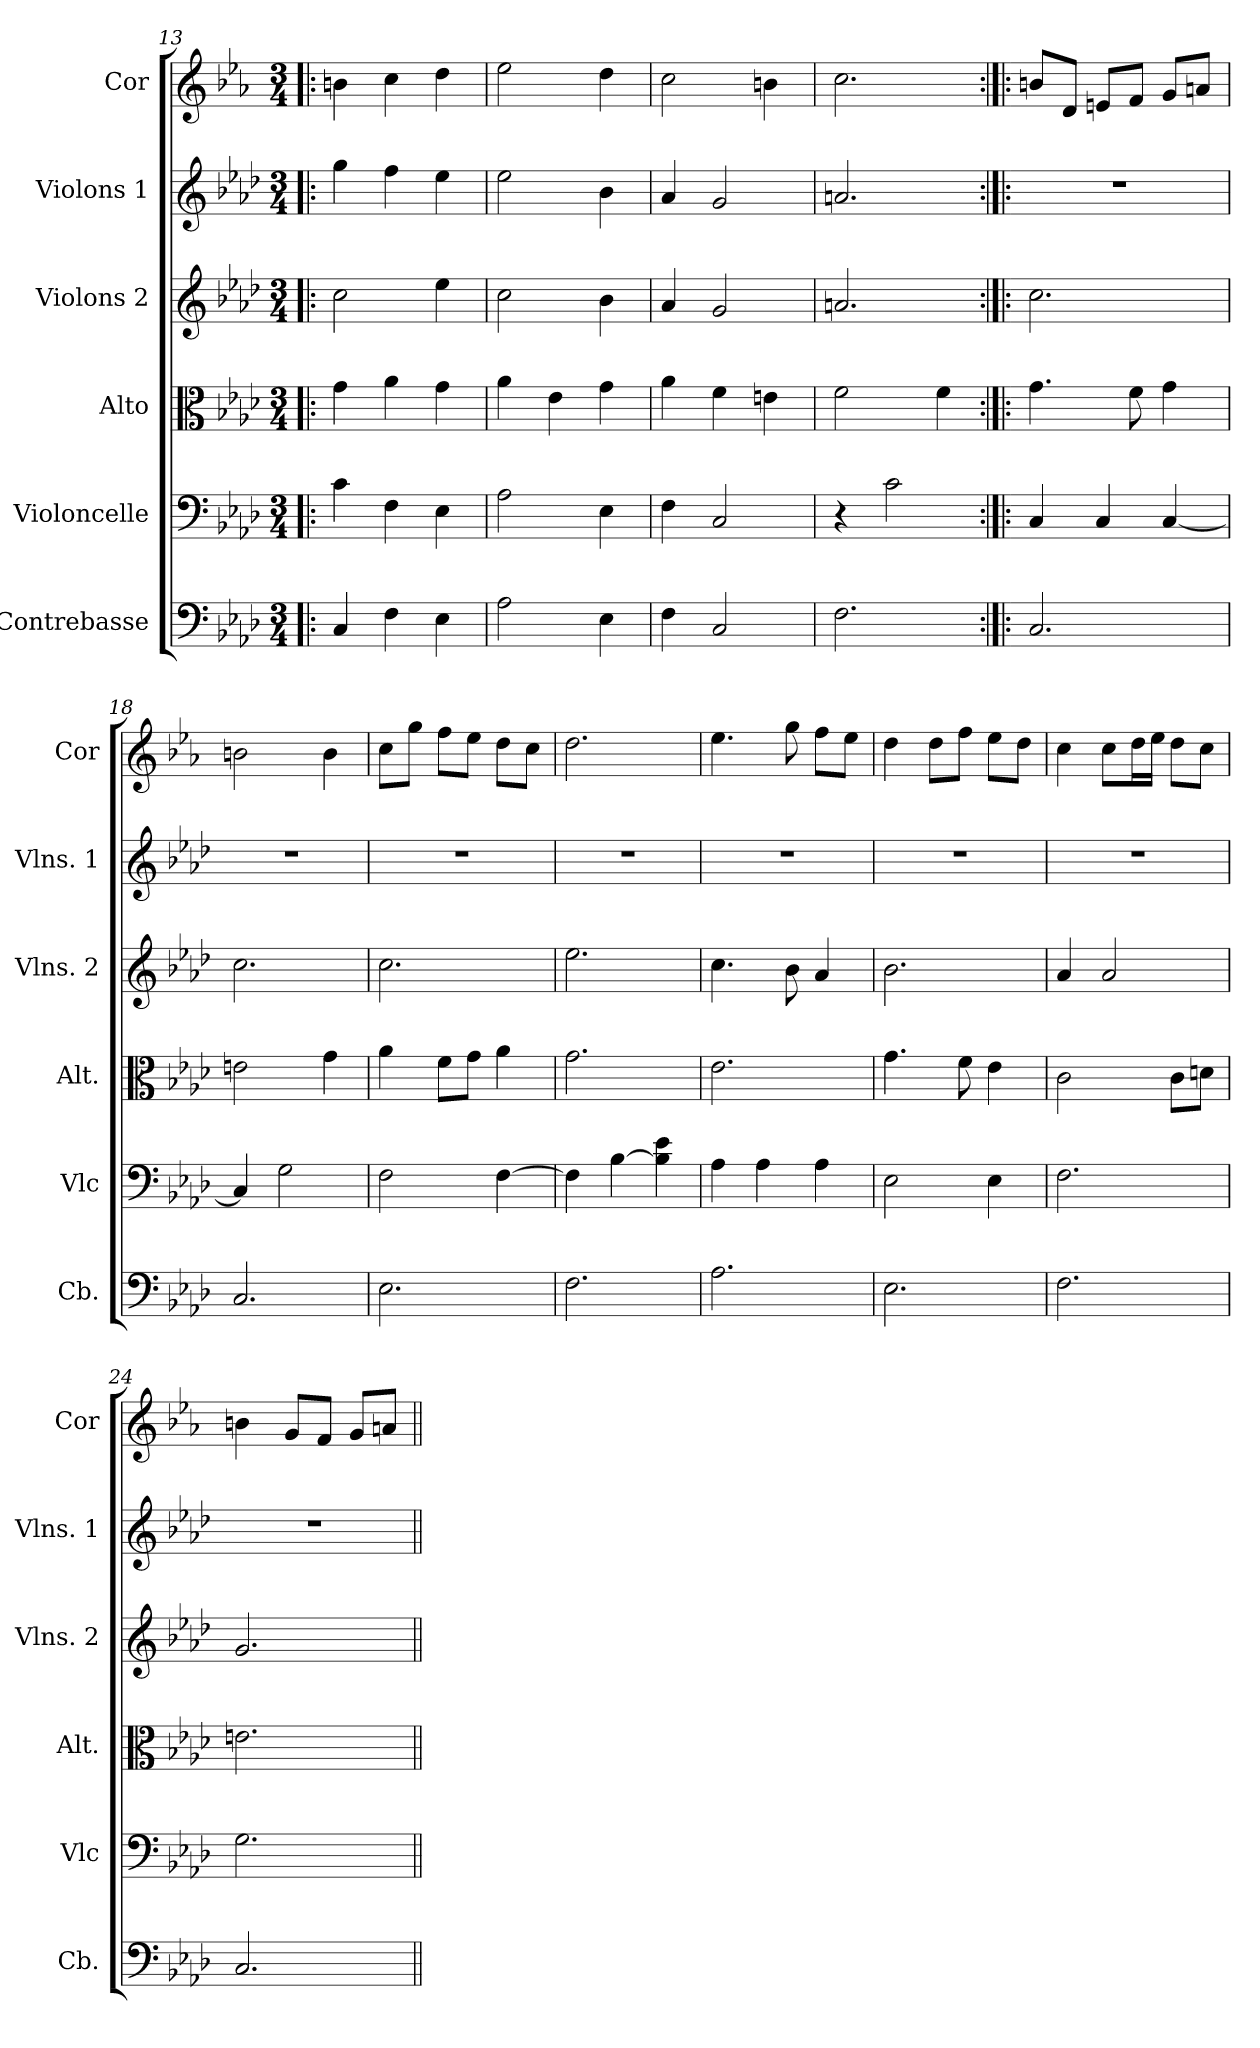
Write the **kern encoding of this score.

**kern	**kern	**kern	**kern	**kern	**kern
*part6	*part5	*part4	*part3	*part2	*part1
*staff6	*staff5	*staff4	*staff3	*staff2	*staff1
*I"Contrebasse	*I"Violoncelle	*I"Alto	*I"Violons 2	*I"Violons 1	*I"Cor
*I'Cb.	*I'Vlc	*I'Alt.	*I'Vlns. 2	*I'Vlns. 1	*I'Cor
*clefF4	*clefF4	*clefC3	*clefG2	*clefG2	*clefG2
*ITrd7c12	*	*	*	*	*ITrd4c7
*k[b-e-a-d-]	*k[b-e-a-d-]	*k[b-e-a-d-]	*k[b-e-a-d-]	*k[b-e-a-d-]	*k[b-e-a-d-]
*M3/4	*M3/4	*M3/4	*M3/4	*M3/4	*M3/4
=13!|:	=13!|:	=13!|:	=13!|:	=13!|:	=13!|:
4CC/	4c\	4g\	2cc\	4gg\	4en\
4FF\	4F\	4a-\	.	4ff\	4f\
4EE-\	4E-\	4g\	4ee-\	4ee-\	4g\
=14	=14	=14	=14	=14	=14
2AA-\	2A-\	4a-\	2cc\	2ee-\	2a-\
.	.	4e-\	.	.	.
4EE-\	4E-\	4g\	4b-\	4b-\	4g\
=15	=15	=15	=15	=15	=15
4FF\	4F\	4a-\	4a-/	4a-/	2f\
2CC/	2C/	4f\	2g/	2g/	.
.	.	4en\	.	.	4en\
=16	=16	=16	=16	=16	=16
2.FF\	4r	2f\	2.an/	2.an/	2.f\
.	2c\	.	.	.	.
.	.	4f\	.	.	.
=17:|!|:	=17:|!|:	=17:|!|:	=17:|!|:	=17:|!|:	=17:|!|:
2.CC/	4C/	4.g\	2.cc\	2.r	8en/L
.	.	.	.	.	8G/J
.	4C/	.	.	.	8An/L
.	.	8f\	.	.	8B-/J
.	[4C/	4g\	.	.	8c/L
.	.	.	.	.	8dn/J
=18	=18	=18	=18	=18	=18
2.CC/	4C/]	2en\	2.cc\	2.r	2en\
.	2G\	.	.	.	.
.	.	4g\	.	.	4e\
=19	=19	=19	=19	=19	=19
2.EE-\	2F\	4a-\	2.cc\	2.r	8f\L
.	.	.	.	.	8cc\J
.	.	8f\L	.	.	8b-\L
.	.	8g\J	.	.	8a-\J
.	[4F\	4a-\	.	.	8g\L
.	.	.	.	.	8f\J
=20	=20	=20	=20	=20	=20
2.FF\	4F\]	2.g\	2.ee-\	2.r	2.g\
.	[4B-\	.	.	.	.
.	4B-\] 4e-\	.	.	.	.
=21	=21	=21	=21	=21	=21
2.AA-\	4A-\	2.e-\	4.cc\	2.r	4.a-\
.	4A-\	.	.	.	.
.	.	.	8b-\	.	8cc\
.	4A-\	.	4a-/	.	8b-\L
.	.	.	.	.	8a-\J
=22	=22	=22	=22	=22	=22
2.EE-\	2E-\	4.g\	2.b-\	2.r	4g\
.	.	.	.	.	8g\L
.	.	8f\	.	.	8b-\J
.	4E-\	4e-\	.	.	8a-\L
.	.	.	.	.	8g\J
=23	=23	=23	=23	=23	=23
2.FF\	2.F\	2c\	4a-/	2.r	4f\
.	.	.	2a-/	.	8f\L
.	.	.	.	.	16g\L
.	.	.	.	.	16a-\JJ
.	.	8c\L	.	.	8g\L
.	.	8dn\J	.	.	8f\J
=24	=24	=24	=24	=24	=24
2.CC/	2.G\	2.en\	2.g/	2.r	4en\
.	.	.	.	.	8c/L
.	.	.	.	.	8B-/J
.	.	.	.	.	8c/L
.	.	.	.	.	8dn/J
=||	=||	=||	=||	=||	=||
*-	*-	*-	*-	*-	*-
